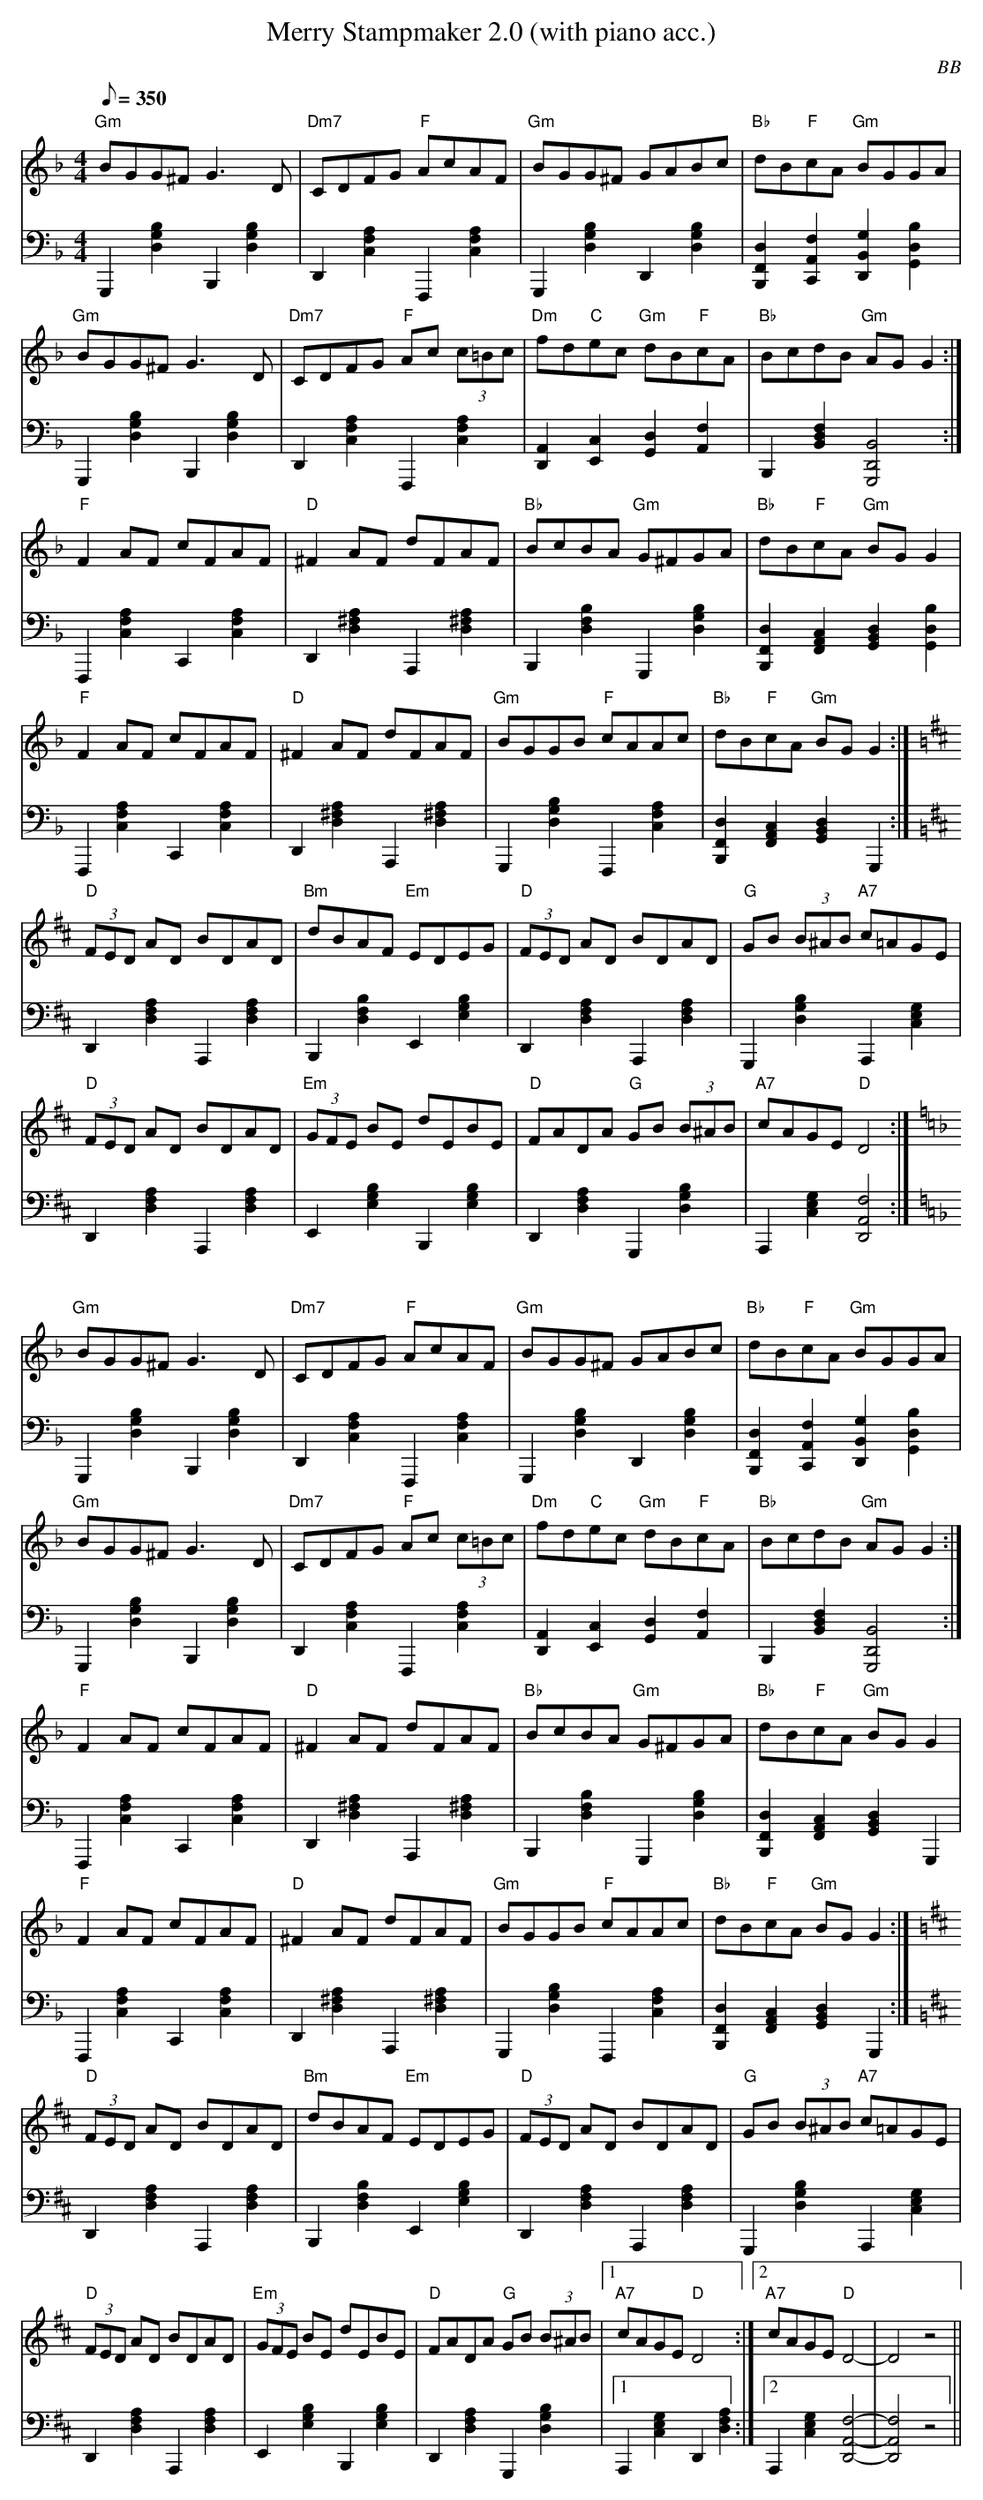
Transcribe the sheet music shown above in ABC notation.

X:1
T: Merry Stampmaker 2.0 (with piano acc.)
C: BB
Q: 1/8=350
M: 4/4
L: 1/8
V: 1 program 1 110 %fiddle
V: 2 volume=70 clef=bass m=D program 1 01
K: Gdor
[V:1] "Gm"BGG^F G3 D|"Dm7"CDFG "F"AcAF|"Gm"BGG^F GABc|"Bb"dB"F"cA "Gm"BGGA|
[V:2] G,,2[G2B2D2]B,,2[G2B2D2]|D,2[A2C2F2]F,,2[A2C2F2]|\
G,,2[G2B2D2]D,2[G2B2D2]|[B,,2D2F,2][F2A,2C,2][G2B,2D,2][G,2B2D2]|
[V:1] "Gm"BGG^F G3 D|"Dm7"CDFG "F"Ac (3c=Bc|"Dm"fd"C"ec "Gm"dB"F"cA|"Bb"BcdB "Gm"AG G2 :|
[V:2] G,,2[G2B2D2]B,,2[G2B2D2]|D,2[A2C2F2]F,,2[A2C2F2]|\
[D,2A,2][E,2C2][G,2D2][A,2F2]|B,,2[B,2F2D2][G,,4B,4D,4] :|
[V:1] "F"F2 AF cFAF|"D"^F2 AF dFAF|"Bb"BcBA "Gm"G^FGA|"Bb"dB"F"cA "Gm"BG G2 |
[V:2] F,,2[A2C2F2]C,2[A2C2F2]|D,2[A2D2^F2]A,,2[A2D2^F2]|\
B,,2[B2F2D2]G,,2[G2B2D2]|[B,,2D2F,2][F,2A,2C2][G,2B,2D2][G,2B2D2]|
[V:1] "F"F2 AF cFAF|"D"^F2 AF dFAF|"Gm"BGGB "F"cAAc|"Bb"dB"F"cA "Gm"BG G2 :|
[V:2] F,,2[A2C2F2]C,2[A2C2F2]|D,2[A2D2^F2]A,,2[A2D2^F2]|\
G,,2[G2B2D2]F,,2[A2C2F2]|[B,,2D2F,2][F,2A,2C2][G,2B,2D2]G,,2:|
[V:1][K:D] "D"(3FED AD BDAD|"Bm"dBAF "Em"EDEG|"D"(3FED AD BDAD|"G"GB (3B^AB "A7"c=AGE|
[V:2][K:D] D,2[A2D2F2]A,,2[A2D2F2]|B,,2[F2B2D2]E,2[E2B2G2]|D,2[A2D2F2]A,,2[A2D2F2]|\
G,,2[G2B2D2]A,,2[G2C2E2]|
[V:1] "D"(3FED AD BDAD|"Em"(3GFE BE dEBE|"D"FADA "G"GB (3B^AB|"A7"cAGE "D"D4 :|
[V:2] D,2[A2D2F2]A,,2[A2D2F2]|E,2[E2B2G2]B,,2[E2G2B2]|D,2[A2D2F2]G,,2[G2B2D2]|
A,,2[G2C2E2] [D,4A,4F4]:|
[V:1][K:Gdor]"Gm"BGG^F G3 D|"Dm7"CDFG "F"AcAF|"Gm"BGG^F GABc|"Bb"dB"F"cA "Gm"BGGA|
[V:2][K:Gdor] G,,2[G2B2D2]B,,2[G2B2D2]|D,2[A2C2F2]F,,2[A2C2F2]|\
G,,2[G2B2D2]D,2[G2B2D2]|[B,,2D2F,2][F2A,2C,2][G2B,2D,2][G,2B2D2]|
[V:1] "Gm"BGG^F G3 D|"Dm7"CDFG "F"Ac (3c=Bc|"Dm"fd"C"ec "Gm"dB"F"cA|"Bb"BcdB "Gm"AG G2 :|
[V:2] G,,2[G2B2D2]B,,2[G2B2D2]|D,2[A2C2F2]F,,2[A2C2F2]|[D,2A,2][E,2C2][G,2D2][A,2F2]|\
B,,2[B,2F2D2][G,,4B,4D,4] :|
[V:1] "F"F2 AF cFAF|"D"^F2 AF dFAF|"Bb"BcBA "Gm"G^FGA|"Bb"dB"F"cA "Gm"BG G2 |
[V:2] F,,2[A2C2F2]C,2[A2C2F2]|D,2[A2D2^F2]A,,2[A2D2^F2]|\
B,,2[B2F2D2]G,,2[G2B2D2]|[B,,2D2F,2][F,2A,2C2][G,2B,2D2]G,,2|
[V:1] "F"F2 AF cFAF|"D"^F2 AF dFAF|"Gm"BGGB "F"cAAc|"Bb"dB"F"cA "Gm"BG G2 :|
[V:2] F,,2[A2C2F2]C,2[A2C2F2]|D,2[A2D2^F2]A,,2[A2D2^F2]|\
G,,2[G2B2D2]F,,2[A2C2F2]|[B,,2D2F,2][F,2A,2C2][G,2B,2D2]G,,2:|
[V:1][K:D] "D"(3FED AD BDAD|"Bm"dBAF "Em"EDEG|"D"(3FED AD BDAD|"G"GB (3B^AB "A7"c=AGE|
[V:2][K:D] D,2[A2D2F2]A,,2[A2D2F2]|B,,2[F2B2D2]E,2[E2B2G2]|\
D,2[A2D2F2]A,,2[A2D2F2]|G,,2[G2B2D2]A,,2[G2C2E2]|
[V:1] "D"(3FED AD BDAD|"Em"(3GFE BE dEBE|"D"FADA "G"GB (3B^AB|1 "A7"cAGE "D"D4 :|2\
"A7"cAGE "D"D4-|D4 z4 ||
[V:2] D,2[A2D2F2]A,,2[A2D2F2]|E,2[E2B2G2]B,,2[E2G2B2]|\
D,2[A2D2F2]G,,2[G2B2D2]|1 A,,2[G2C2E2] D,2[A2D2F2]:|2 A,,2[G2C2E2][D,4-A,4-F4-]|[D,4A,4F4] z4 ||
